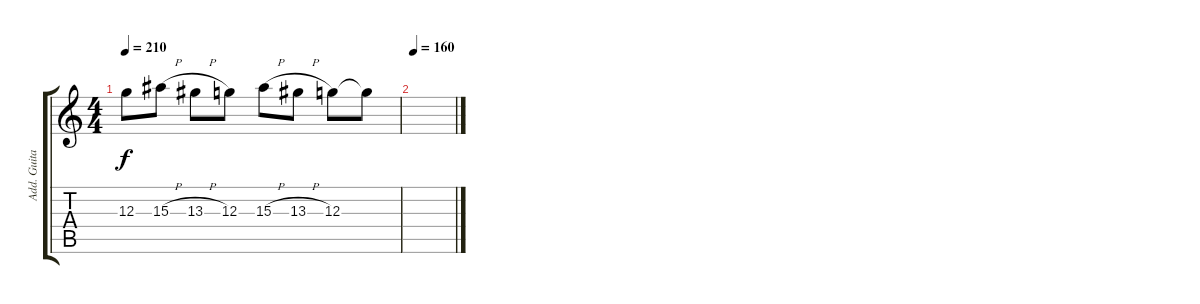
\track ("Add. Guitar 1" "Add. Guita") {instrument distortionguitar}
\staff {score tabs}
\tuning (E4 B3 G3 D3 A2 E2) {hide}
\ts (4 4)
\tempo 210
\clef g2
\ks c
12.3.8{dy f} 15.3{h}.8 13.3{h}.8 12.3.8 15.3{h}.8 13.3{h}.8 12.3.8 12.3{t}.8 |
\tempo 160
